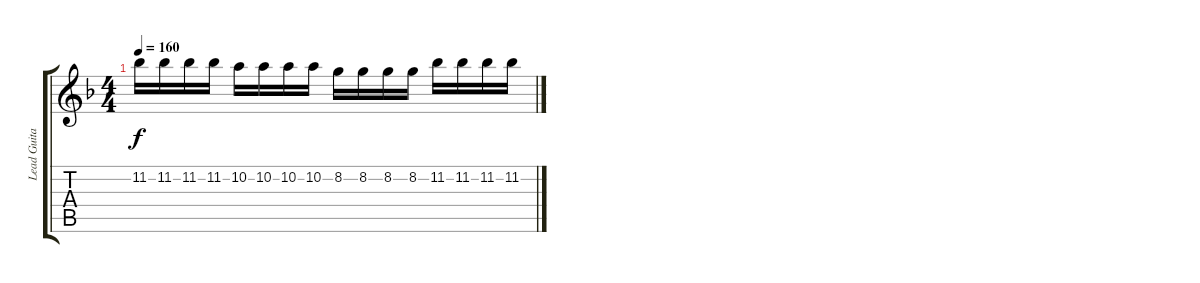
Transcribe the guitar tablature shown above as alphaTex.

\track ("Lead Guitar (Gus + Bob)" "Lead Guita") {instrument distortionguitar}
\staff {score tabs}
\tuning (E4 B3 G3 D3 A2 D2) {hide}
\ts (4 4)
\tempo 160
\clef g2
\ks dminor
11.2.16{dy f} 11.2.16 11.2.16 11.2.16 10.2.16 10.2.16 10.2.16 10.2.16 8.2.16 8.2.16 8.2.16 8.2.16 11.2.16 11.2.16 11.2.16 11.2.16
